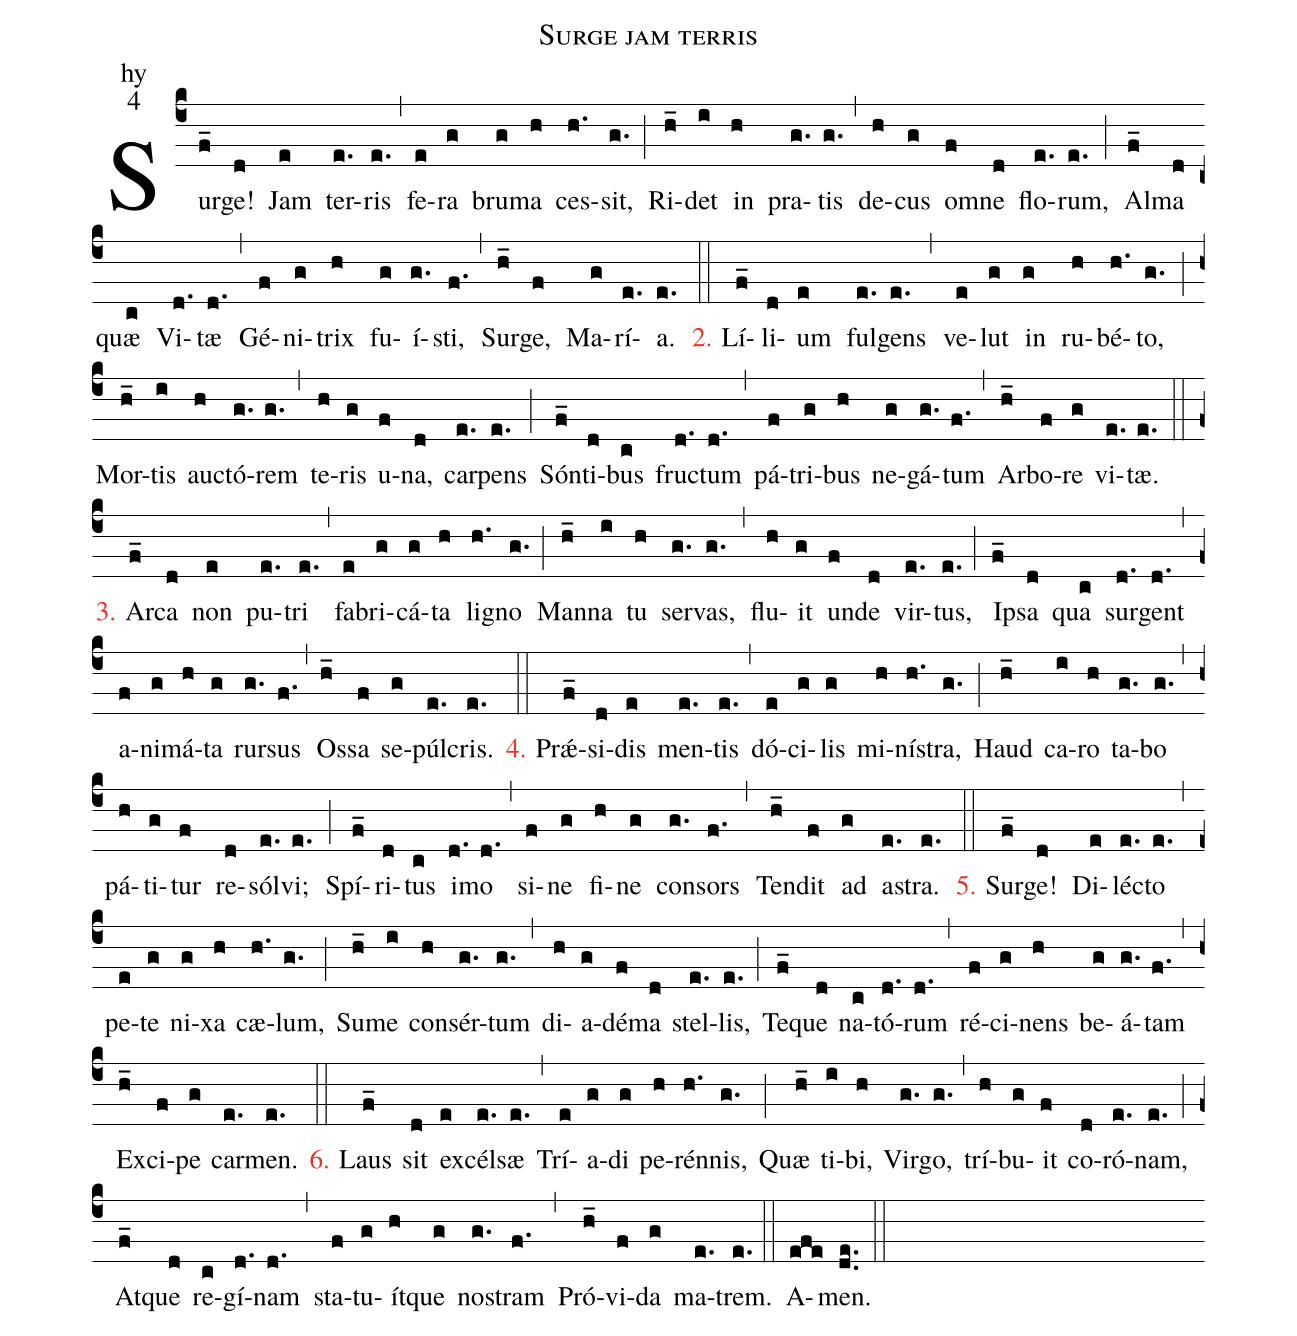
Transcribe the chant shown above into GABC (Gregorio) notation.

name:Surge jam terris;
office-part:hy;
mode:4;
%%
initial-style: 0;
%%
(c4) Sur(f_)ge!(d) Jam(e) ter(e.)ris(e.) (,) fe(e)ra(g) bru(g)ma(h) ces(h.)sit,(g.) (;)
Ri(h_)det(i) in(h) pra(g.)tis(g.) (,) de(h)cus(g) om(f)ne(d) flo(e.)rum,(e.) (;)
Al(f_)ma(d) quæ(c) Vi(d.)tæ(d.) (,) Gé(f)ni(g)trix(h) fu(g)í(g.)sti,(f.) (,)
Sur(h_)ge,(f) Ma(g)rí(e.)a.(e.) (::)

<c>2.</c> Lí(f_)li(d)um(e) ful(e.)gens(e.) (,) ve(e)lut(g) in(g) ru(h)bé(h.)to,(g.) (;)
Mor(h_)tis(i) au(h)ctó(g.)rem(g.) (,) te(h)ris(g) u(f)na,(d) car(e.)pens(e.) (;)
Són(f_)ti(d)bus(c) fru(d.)ctum(d.) (,) pá(f)tri(g)bus(h) ne(g)gá(g.)tum(f.) (,)
Ar(h_)bo(f)re(g) vi(e.)tæ.(e.) (::)

<c>3.</c> Ar(f_)ca(d) non(e) pu(e.)tri(e.) (,) fa(e)bri(g)cá(g)ta(h) li(h.)gno(g.) (;)
Man(h_)na(i) tu(h) ser(g.)vas,(g.) (,) flu(h)it(g) un(f)de(d) vir(e.)tus,(e.) (;)
I(f_)psa(d) qua(c) sur(d.)gent(d.) (,) a(f)ni(g)má(h)ta(g) rur(g.)sus(f.) (,)
Os(h_)sa(f) se(g)púl(e.)cris.(e.) (::)

<c>4.</c> Prǽ(f_)si(d)dis(e) men(e.)tis(e.) (,) dó(e)ci(g)lis(g) mi(h)ní(h.)stra,(g.) (;)
Haud(h_) ca(i)ro(h) ta(g.)bo(g.) (,) pá(h)ti(g)tur(f) re(d)sól(e.)vi;(e.) (;)
Spí(f_)ri(d)tus(c) i(d.)mo(d.) (,) si(f)ne(g) fi(h)ne(g) con(g.)sors(f.) (,)
Ten(h_)dit(f) ad(g) a(e.)stra.(e.) (::)

<c>5.</c> Sur(f_)ge!(d) Di(e)lé(e.)cto(e.) (,) pe(e)te(g) ni(g)xa(h) cæ(h.)lum,(g.) (;)
Su(h_)me(i) con(h)sér(g.)tum(g.) (,) di(h)a(g)dé(f)ma(d) stel(e.)lis,(e.) (;)
Te(f_)que(d) na(c)tó(d.)rum(d.) (,) ré(f)ci(g)nens(h) be(g)á(g.)tam(f.) (,)
Ex(h_)ci(f)pe(g) car(e.)men.(e.) (::)

<c>6.</c> Laus(f_) sit(d) ex(e)cél(e.)sæ(e.) (,) Trí(e)a(g)di(g) pe(h)rén(h.)nis,(g.) (;)
Quæ(h_) ti(i)bi,(h) Vir(g.)go,(g.) (,) trí(h)bu(g)it(f) co(d)ró(e.)nam,(e.) (;)
At(f_)que(d) re(c)gí(d.)nam(d.) (,) sta(f)tu(g)ít(h)que(g) no(g.)stram(f.) (,)
Pró(h_)vi(f)da(g) ma(e.)trem.(e.) (::)

A(efe)men.(de..) (::)
